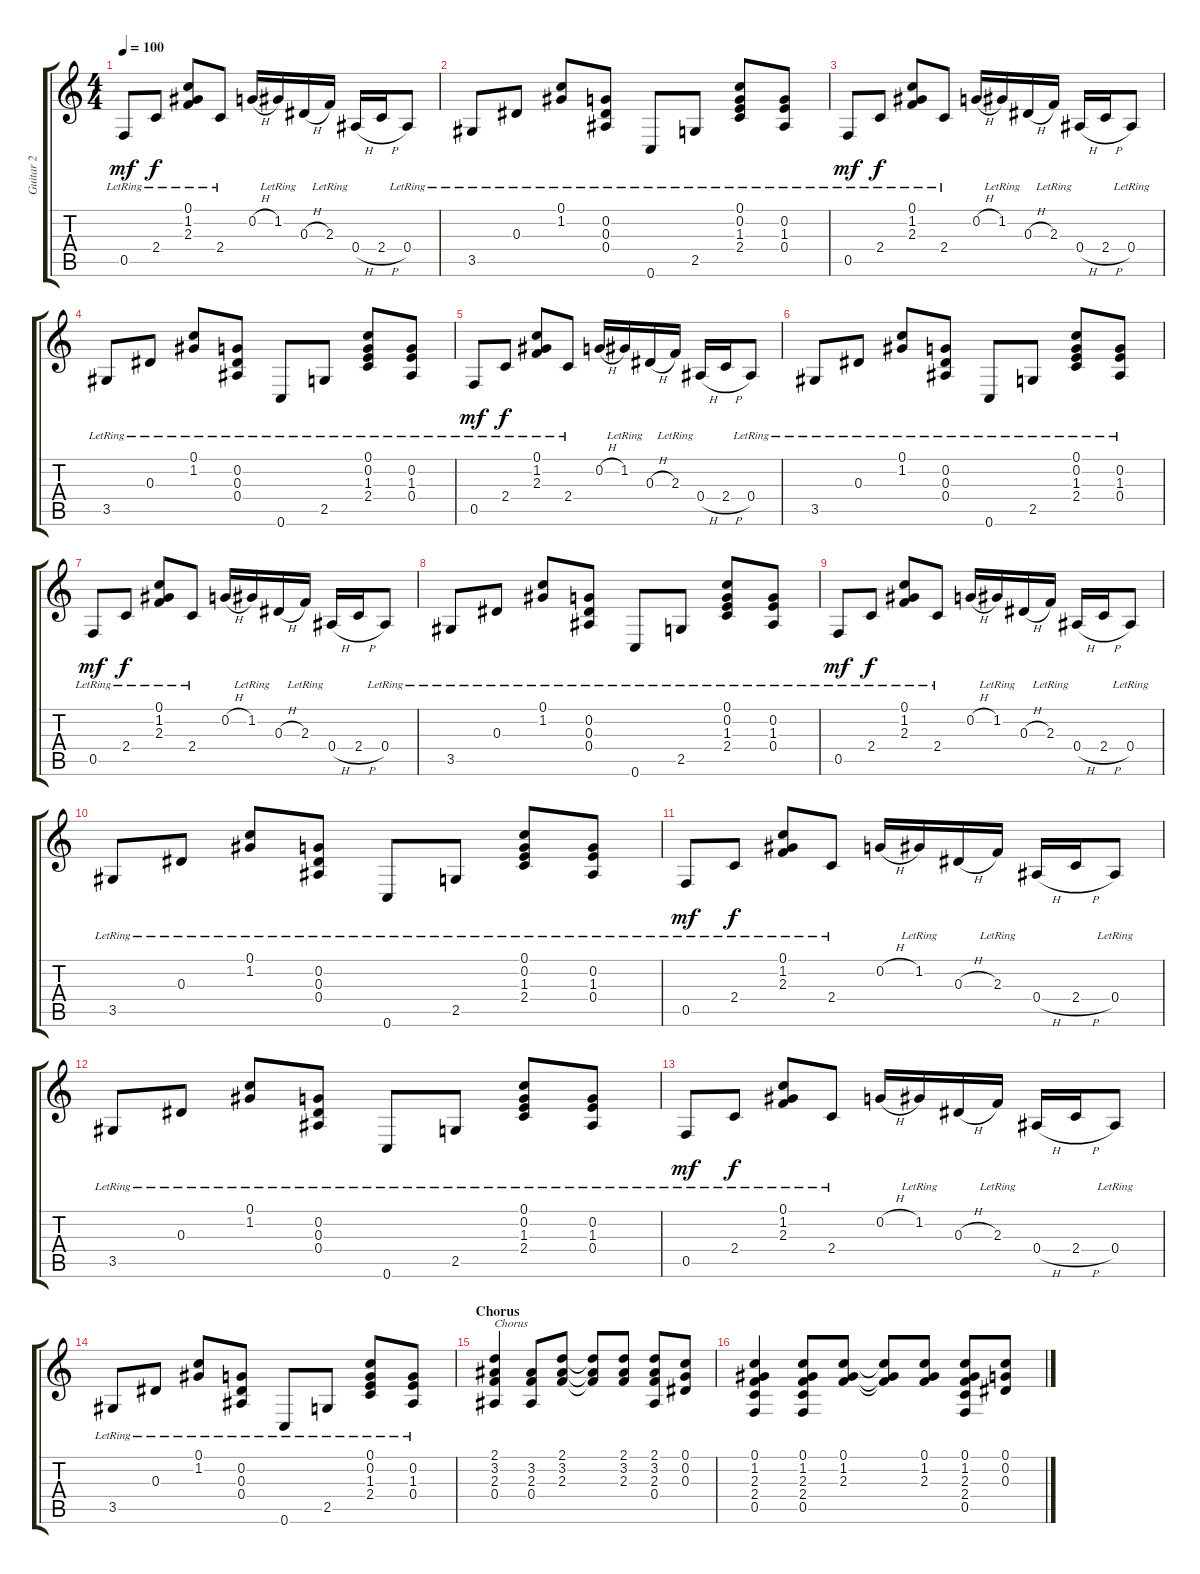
\track ("Guitar 2" "Guitar 2") {instrument acousticguitarsteel}
\staff {score tabs}
\tuning (C4 G3 Eb3 Bb2 F2 C2) {hide}
\ts (4 4)
\tempo 100
\clef g2
\ks c
0.5{lr}.8{dy mf} 2.4{lr}.8{dy f} (0.1{lr} 1.2{lr} 2.3{lr}).8 2.4{lr}.8 0.2{h}.16 1.2{lr}.16 0.3{h}.16 2.3{lr}.16 0.4{h}.16 2.4{h}.16 0.4{lr}.8 |
3.5{lr}.8 0.3{lr}.8 (0.1{lr} 1.2{lr}).8 (0.2{lr} 0.3{lr} 0.4{lr}).8 0.6{lr}.8 2.5{lr}.8 (0.1{lr} 0.2{lr} 1.3{lr} 2.4{lr}).8 (0.2{lr} 1.3{lr} 0.4{lr}).8 |
0.5{lr}.8{dy mf} 2.4{lr}.8{dy f} (0.1{lr} 1.2{lr} 2.3{lr}).8 2.4{lr}.8 0.2{h}.16 1.2{lr}.16 0.3{h}.16 2.3{lr}.16 0.4{h}.16 2.4{h}.16 0.4{lr}.8 |
3.5{lr}.8 0.3{lr}.8 (0.1{lr} 1.2{lr}).8 (0.2{lr} 0.3{lr} 0.4{lr}).8 0.6{lr}.8 2.5{lr}.8 (0.1{lr} 0.2{lr} 1.3{lr} 2.4{lr}).8 (0.2{lr} 1.3{lr} 0.4{lr}).8 |
0.5{lr}.8{dy mf} 2.4{lr}.8{dy f} (0.1{lr} 1.2{lr} 2.3{lr}).8 2.4{lr}.8 0.2{h}.16 1.2{lr}.16 0.3{h}.16 2.3{lr}.16 0.4{h}.16 2.4{h}.16 0.4{lr}.8 |
3.5{lr}.8 0.3{lr}.8 (0.1{lr} 1.2{lr}).8 (0.2{lr} 0.3{lr} 0.4{lr}).8 0.6{lr}.8 2.5{lr}.8 (0.1{lr} 0.2{lr} 1.3{lr} 2.4{lr}).8 (0.2{lr} 1.3{lr} 0.4{lr}).8 |
0.5{lr}.8{dy mf} 2.4{lr}.8{dy f} (0.1{lr} 1.2{lr} 2.3{lr}).8 2.4{lr}.8 0.2{h}.16 1.2{lr}.16 0.3{h}.16 2.3{lr}.16 0.4{h}.16 2.4{h}.16 0.4{lr}.8 |
3.5{lr}.8 0.3{lr}.8 (0.1{lr} 1.2{lr}).8 (0.2{lr} 0.3{lr} 0.4{lr}).8 0.6{lr}.8 2.5{lr}.8 (0.1{lr} 0.2{lr} 1.3{lr} 2.4{lr}).8 (0.2{lr} 1.3{lr} 0.4{lr}).8 |
0.5{lr}.8{dy mf} 2.4{lr}.8{dy f} (0.1{lr} 1.2{lr} 2.3{lr}).8 2.4{lr}.8 0.2{h}.16 1.2{lr}.16 0.3{h}.16 2.3{lr}.16 0.4{h}.16 2.4{h}.16 0.4{lr}.8 |
3.5{lr}.8 0.3{lr}.8 (0.1{lr} 1.2{lr}).8 (0.2{lr} 0.3{lr} 0.4{lr}).8 0.6{lr}.8 2.5{lr}.8 (0.1{lr} 0.2{lr} 1.3{lr} 2.4{lr}).8 (0.2{lr} 1.3{lr} 0.4{lr}).8 |
0.5{lr}.8{dy mf} 2.4{lr}.8{dy f} (0.1{lr} 1.2{lr} 2.3{lr}).8 2.4{lr}.8 0.2{h}.16 1.2{lr}.16 0.3{h}.16 2.3{lr}.16 0.4{h}.16 2.4{h}.16 0.4{lr}.8 |
3.5{lr}.8 0.3{lr}.8 (0.1{lr} 1.2{lr}).8 (0.2{lr} 0.3{lr} 0.4{lr}).8 0.6{lr}.8 2.5{lr}.8 (0.1{lr} 0.2{lr} 1.3{lr} 2.4{lr}).8 (0.2{lr} 1.3{lr} 0.4{lr}).8 |
0.5{lr}.8{dy mf} 2.4{lr}.8{dy f} (0.1{lr} 1.2{lr} 2.3{lr}).8 2.4{lr}.8 0.2{h}.16 1.2{lr}.16 0.3{h}.16 2.3{lr}.16 0.4{h}.16 2.4{h}.16 0.4{lr}.8 |
3.5{lr}.8 0.3{lr}.8 (0.1{lr} 1.2{lr}).8 (0.2{lr} 0.3{lr} 0.4{lr}).8 0.6{lr}.8 2.5{lr}.8 (0.1{lr} 0.2{lr} 1.3{lr} 2.4{lr}).8 (0.2{lr} 1.3{lr} 0.4{lr}).8 |
\section ("" "Chorus")
(2.1 3.2 2.3 0.4).4{txt "Chorus"} (3.2 2.3 0.4).8 (2.1 3.2 2.3).8 (2.1{t} 3.2{t} 2.3{t}).8 (2.1 3.2 2.3).8 (2.1 3.2 2.3 0.4).8 (0.1 0.2 0.3).8 |
(0.1 1.2 2.3 2.4 0.5).4 (0.1 1.2 2.3 2.4 0.5).8 (0.1 1.2 2.3).8 (0.1{t} 1.2{t} 2.3{t}).8 (0.1 1.2 2.3).8 (0.1 1.2 2.3 2.4 0.5).8 (0.1 0.2 0.3).8
